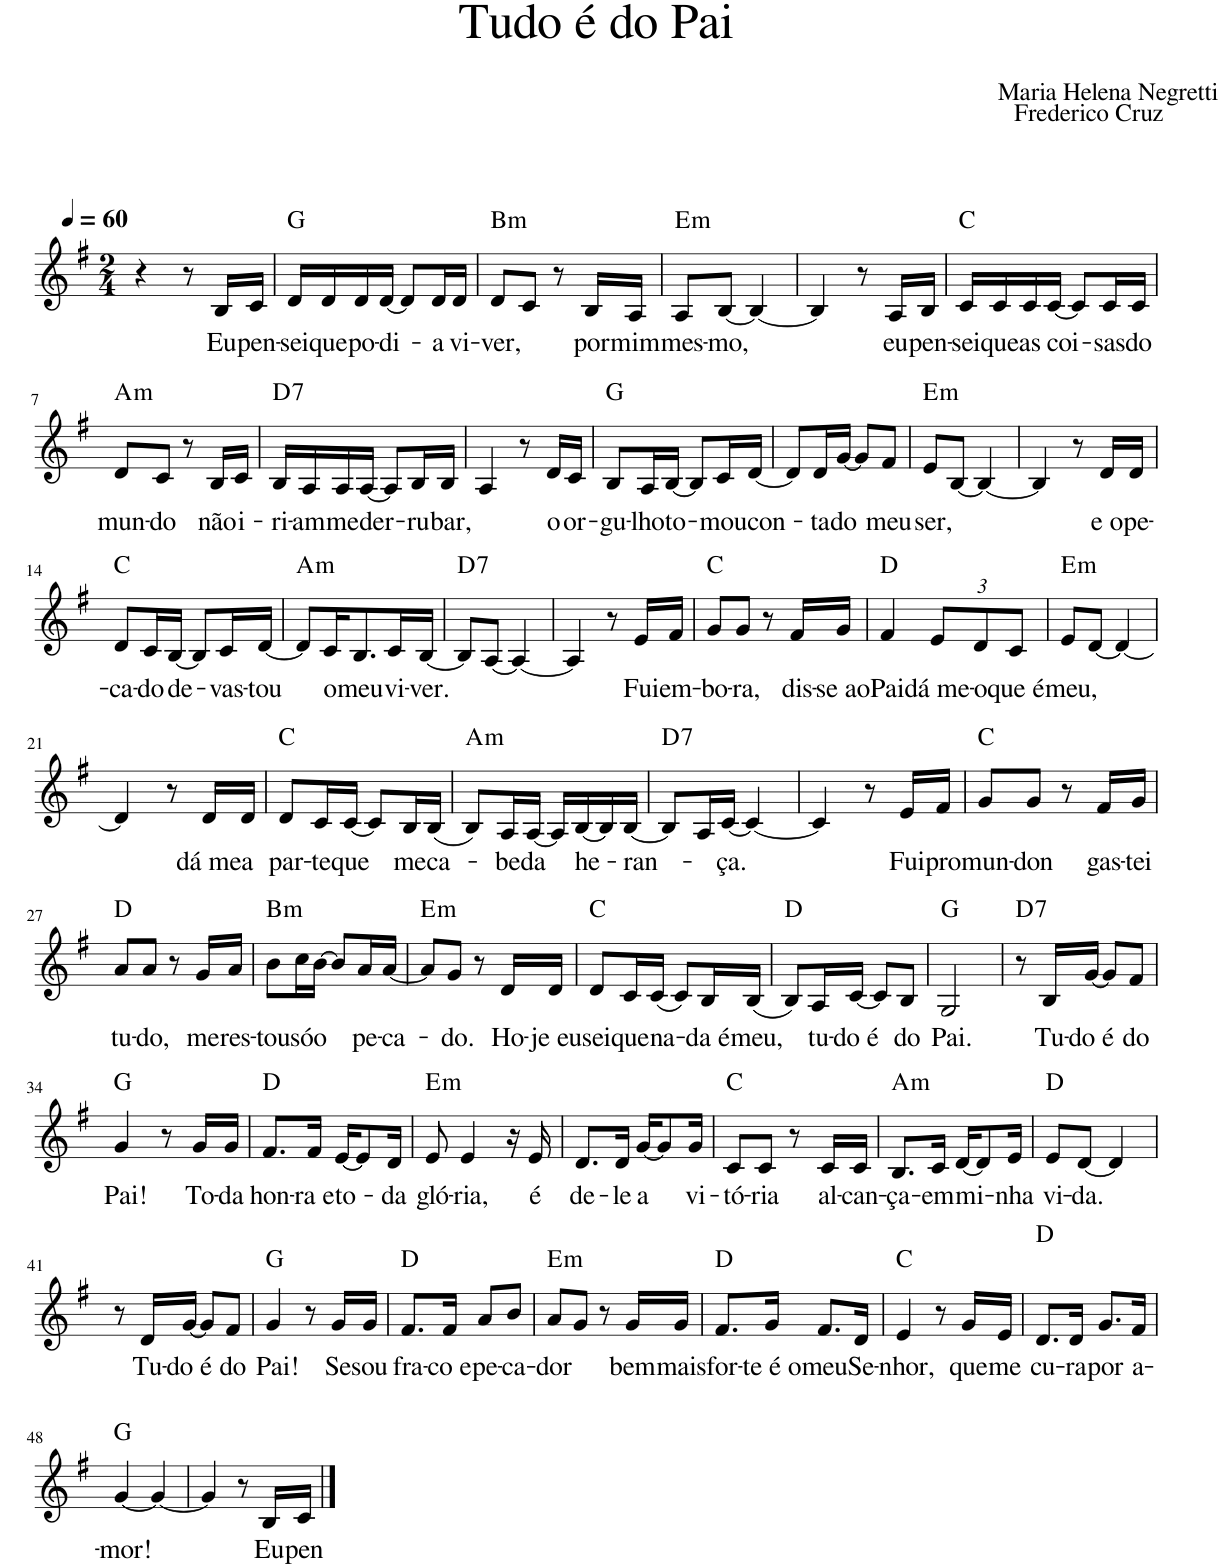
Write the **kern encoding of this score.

**kern	**text	**harte
*part1	*part1	*part1
*staff1	*staff1	*
*I"Voz	*	*
*I'Vo.	*	*
*clefG2	*	*
*k[f#]	*	*
*M2/4	*	*
*MM60	*	*
=1	=1	=1
4r	.	.
8r	.	.
!	!LO:LY:b	!
16B/LL	Eu	.
!	!LO:LY:b	!
16c/JJ	pen-	.
=2	=2	=2
!	!LO:LY:b	!
16d/LL	-sei	G:maj
!	!LO:LY:b	!
16d/	que	.
!	!LO:LY:b	!
16d/	po-	.
!	!LO:LY:b	!
[16d/JJ	-di-	.
8d/L]	.	.
!	!LO:LY:b	!
16d/L	-a	.
!	!LO:LY:b	!
16d/JJ	vi-	.
=3	=3	=3
!	!LO:LY:b	!LO:H:kt=m
8d/L	-ver,	B:min
8c/J	.	.
8r	.	.
!	!LO:LY:b	!
16B/LL	por	.
!	!LO:LY:b	!
16A/JJ	mim	.
=4	=4	=4
!	!LO:LY:b	!LO:H:kt=m
8A/L	mes-	E:min
!	!LO:LY:b	!
[8B/J	-mo,	.
4B/_	.	.
=5	=5	=5
4B/]	.	.
8r	.	.
!	!LO:LY:b	!
16A/LL	eu	.
!	!LO:LY:b	!
16B/JJ	pen-	.
=6	=6	=6
!	!LO:LY:b	!
16c/LL	-sei	C:maj
!	!LO:LY:b	!
16c/	que	.
!	!LO:LY:b	!
16c/	as	.
!	!LO:LY:b	!
[16c/JJ	coi-	.
8c/L]	.	.
!	!LO:LY:b	!
16c/L	-sas	.
!	!LO:LY:b	!
16c/JJ	do	.
!!LO:LB:g=z
=7	=7	=7
!	!LO:LY:b	!LO:H:kt=m
8d/L	mun-	A:min
!	!LO:LY:b	!
8c/J	-do	.
8r	.	.
!	!LO:LY:b	!
16B/LL	não	.
!	!LO:LY:b	!
16c/JJ	i-	.
=8	=8	=8
!	!LO:LY:b	!LO:H:kt=7
16B/LL	-ri-	D:7
!	!LO:LY:b	!
16A/	-am	.
!	!LO:LY:b	!
16A/	me	.
!	!LO:LY:b	!
[16A/JJ	der-	.
8A/L]	.	.
!	!LO:LY:b	!
16B/L	-ru	.
!	!LO:LY:b	!
16B/JJ	bar,	.
=9	=9	=9
4A/	.	.
8r	.	.
!	!LO:LY:b	!
16d/LL	o	.
!	!LO:LY:b	!
16c/JJ	or-	.
=10	=10	=10
!	!LO:LY:b	!
8B/L	-gu-	G:maj
!	!LO:LY:b	!
16A/L	-lho	.
!	!LO:LY:b	!
[16B/JJ	to-	.
8B/L]	.	.
!	!LO:LY:b	!
16c/L	-mou	.
!	!LO:LY:b	!
[16d/JJ	con-	.
=11	=11	=11
8d/L]	.	.
!	!LO:LY:b	!
16d/L	-ta	.
!	!LO:LY:b	!
[16g/JJ	do	.
8g/L]	.	.
!	!LO:LY:b	!
8f#/J	meu	.
=12	=12	=12
!	!LO:LY:b	!LO:H:kt=m
8e/L	ser,	E:min
[8B/J	.	.
4B/_	.	.
=13	=13	=13
4B/]	.	.
8r	.	.
!	!LO:LY:b	!
16d/LL	e o	.
!	!LO:LY:b	!
16d/JJ	pe-	.
!!LO:LB:g=z
=14	=14	=14
!	!LO:LY:b	!
8d/L	-ca-	C:maj
!	!LO:LY:b	!
16c/L	-do	.
!	!LO:LY:b	!
[16B/JJ	de-	.
8B/L]	.	.
!	!LO:LY:b	!
16c/L	-vas-	.
!	!LO:LY:b	!
[16d/JJ	-tou	.
=15	=15	=15
!	!	!LO:H:kt=m
8d/L]	.	A:min
!	!LO:LY:b	!
16c/K	o	.
!	!LO:LY:b	!
8.B/	meu	.
!	!LO:LY:b	!
16c/L	vi-	.
!	!LO:LY:b	!
[16B/JJ	-ver.	.
=16	=16	=16
!	!	!LO:H:kt=7
8B/L]	.	D:7
[8A/J	.	.
4A/_	.	.
=17	=17	=17
4A/]	.	.
8r	.	.
!	!LO:LY:b	!
16e/LL	Fui	.
!	!LO:LY:b	!
16f#/JJ	em-	.
=18	=18	=18
!	!LO:LY:b	!
8g/L	-bo-	C:maj
!	!LO:LY:b	!
8g/J	-ra,	.
8r	.	.
!	!LO:LY:b	!
16f#/LL	dis-	.
!	!LO:LY:b	!
16g/JJ	-se ao	.
=19	=19	=19
!	!LO:LY:b	!
4f#/	Pai	D:maj
*Xbrackettup	*	*
!	!LO:LY:b	!
12e/L	dá me-	.
!	!LO:LY:b	!
12d/	-o	.
!	!LO:LY:b	!
12c/J	que é	.
=20	=20	=20
!	!LO:LY:b	!LO:H:kt=m
8e/L	meu,	E:min
[8d/J	.	.
4d/_	.	.
!!LO:LB:g=z
=21	=21	=21
4d/]	.	.
8r	.	.
!	!LO:LY:b	!
16d/LL	dá me	.
!	!LO:LY:b	!
16d/JJ	a	.
=22	=22	=22
!	!LO:LY:b	!
8d/L	par-	C:maj
!	!LO:LY:b	!
16c/L	-te	.
!	!LO:LY:b	!
[16c/JJ	que	.
8c/L]	.	.
!	!LO:LY:b	!
16B/L	me	.
!	!LO:LY:b	!
(16B/JJ	ca-	.
=23	=23	=23
!	!	!LO:H:kt=m
8B/L)	.	A:min
!	!LO:LY:b	!
16A/L	-be	.
!	!LO:LY:b	!
[16A/JJ	da	.
16A/LL]	.	.
!	!LO:LY:b	!
[16B/	he-	.
16B/]	.	.
!	!LO:LY:b	!
[16B/JJ	-ran-	.
=24	=24	=24
!	!	!LO:H:kt=7
8B/L]	.	D:7
16A/L	.	.
!	!LO:LY:b	!
[16c/JJ	-ça.	.
4c/_	.	.
=25	=25	=25
4c/]	.	.
8r	.	.
!	!LO:LY:b	!
16e/LL	Fui	.
!	!LO:LY:b	!
16f#/JJ	pro	.
=26	=26	=26
!	!LO:LY:b	!
8g/L	mun-	C:maj
!	!LO:LY:b	!
8g/J	-don	.
8r	.	.
!	!LO:LY:b	!
16f#/LL	gas-	.
!	!LO:LY:b	!
16g/JJ	-tei	.
!!LO:LB:g=z
=27	=27	=27
!	!LO:LY:b	!
8a/L	tu-	D:maj
!	!LO:LY:b	!
8a/J	-do,	.
8r	.	.
!	!LO:LY:b	!
16g/LL	me	.
!	!LO:LY:b	!
16a/JJ	res-	.
=28	=28	=28
!	!LO:LY:b	!LO:H:kt=m
8b\L	-tou	B:min
!	!LO:LY:b	!
16cc\L	só	.
!	!LO:LY:b	!
[16b\JJ	o	.
8b/L]	.	.
!	!LO:LY:b	!
16a/L	pe-	.
!	!LO:LY:b	!
[16a/JJ	-ca-	.
=29	=29	=29
!	!	!LO:H:kt=m
8a/L]	.	E:min
!	!LO:LY:b	!
8g/J	-do.	.
8r	.	.
!	!LO:LY:b	!
16d/LL	Ho-	.
!	!LO:LY:b	!
16d/JJ	-je eu	.
=30	=30	=30
!	!LO:LY:b	!
8d/L	sei	C:maj
!	!LO:LY:b	!
16c/L	que	.
!	!LO:LY:b	!
(16c/JJ	na-	.
8c/L)	.	.
!	!LO:LY:b	!
16B/L	-da é	.
!	!LO:LY:b	!
(16B/JJ	meu,	.
=31	=31	=31
8B/L)	.	D:maj
!	!LO:LY:b	!
16A/L	tu-	.
!	!LO:LY:b	!
[16c/JJ	-do é	.
8c/L]	.	.
!	!LO:LY:b	!
8B/J	do	.
=32	=32	=32
!	!LO:LY:b	!
2G/	Pai.	G:maj
=33	=33	=33
!	!	!LO:H:kt=7
8r	.	D:7
!	!LO:LY:b	!
16B/LL	Tu-	.
!	!LO:LY:b	!
[16g/JJ	-do é	.
8g/L]	.	.
!	!LO:LY:b	!
8f#/J	do	.
!!LO:LB:g=z
=34	=34	=34
!	!LO:LY:b	!
4g/	Pai!	G:maj
8r	.	.
!	!LO:LY:b	!
16g/LL	To-	.
!	!LO:LY:b	!
16g/JJ	-da	.
=35	=35	=35
!	!LO:LY:b	!
8.f#/L	hon-	D:maj
!	!LO:LY:b	!
16f#/Jk	-ra e	.
!	!LO:LY:b	!
[16e/KL	to-	.
8e/]	.	.
!	!LO:LY:b	!
16d/Jk	-da	.
=36	=36	=36
!	!LO:LY:b	!LO:H:kt=m
8e/	gló-	E:min
!	!LO:LY:b	!
4e/	-ria,	.
16r	.	.
!	!LO:LY:b	!
16e/	é	.
=37	=37	=37
!	!LO:LY:b	!
8.d/L	de-	.
!	!LO:LY:b	!
16d/Jk	-le	.
!	!LO:LY:b	!
[16g/KL	a	.
8g/]	.	.
!	!LO:LY:b	!
16g/Jk	vi-	.
=38	=38	=38
!	!LO:LY:b	!
8c/L	-tó-	C:maj
!	!LO:LY:b	!
8c/J	-ria	.
8r	.	.
!	!LO:LY:b	!
16c/LL	al-	.
!	!LO:LY:b	!
16c/JJ	-can-	.
=39	=39	=39
!	!LO:LY:b	!LO:H:kt=m
8.B/L	-ça-	A:min
!	!LO:LY:b	!
16c/Jk	-em	.
!	!LO:LY:b	!
[16d/KL	mi-	.
8d/]	.	.
!	!LO:LY:b	!
16e/Jk	-nha	.
=40	=40	=40
!	!LO:LY:b	!
8e/L	vi-	D:maj
!	!LO:LY:b	!
[8d/J	-da.	.
4d/]	.	.
!!LO:LB:g=z
=41	=41	=41
8r	.	.
!	!LO:LY:b	!
16d/LL	Tu-	.
!	!LO:LY:b	!
[16g/JJ	-do é	.
8g/L]	.	.
!	!LO:LY:b	!
8f#/J	do	.
=42	=42	=42
!	!LO:LY:b	!
4g/	Pai!	G:maj
8r	.	.
!	!LO:LY:b	!
16g/LL	Se	.
!	!LO:LY:b	!
16g/JJ	sou	.
=43	=43	=43
!	!LO:LY:b	!
8.f#/L	fra-	D:maj
!	!LO:LY:b	!
16f#/Jk	-co e	.
!	!LO:LY:b	!
8a/L	pe-	.
!	!LO:LY:b	!
8b/J	-ca-	.
=44	=44	=44
!	!LO:LY:b	!LO:H:kt=m
8a/L	-dor	E:min
8g/J	.	.
8r	.	.
!	!LO:LY:b	!
16g/LL	bem	.
!	!LO:LY:b	!
16g/JJ	mais	.
=45	=45	=45
!	!LO:LY:b	!
8.f#/L	for-	D:maj
!	!LO:LY:b	!
16g/Jk	-te é o	.
!	!LO:LY:b	!
8.f#/L	meu	.
!	!LO:LY:b	!
16d/Jk	Se-	.
=46	=46	=46
!	!LO:LY:b	!
4e/	-nhor,	C:maj
8r	.	.
!	!LO:LY:b	!
16g/LL	que	.
!	!LO:LY:b	!
16e/JJ	me	.
=47	=47	=47
!	!LO:LY:b	!LO:H:n=1:kt=N.C.
8.d/L	cu-	N D:maj
!	!LO:LY:b	!
16d/Jk	-ra	.
!	!LO:LY:b	!
8.g/L	por	.
!	!LO:LY:b	!
16f#/Jk	a-	.
!!LO:LB:g=z
=48	=48	=48
!	!LO:LY:b	!
[4g/	-mor!	G:maj
4g/_	.	.
=49	=49	=49
4g/]	.	.
8r	.	.
!	!LO:LY:b	!
16B/LL	Eu	.
!	!LO:LY:b	!
16c/JJ	pen	.
==	==	==
*-	*-	*-
